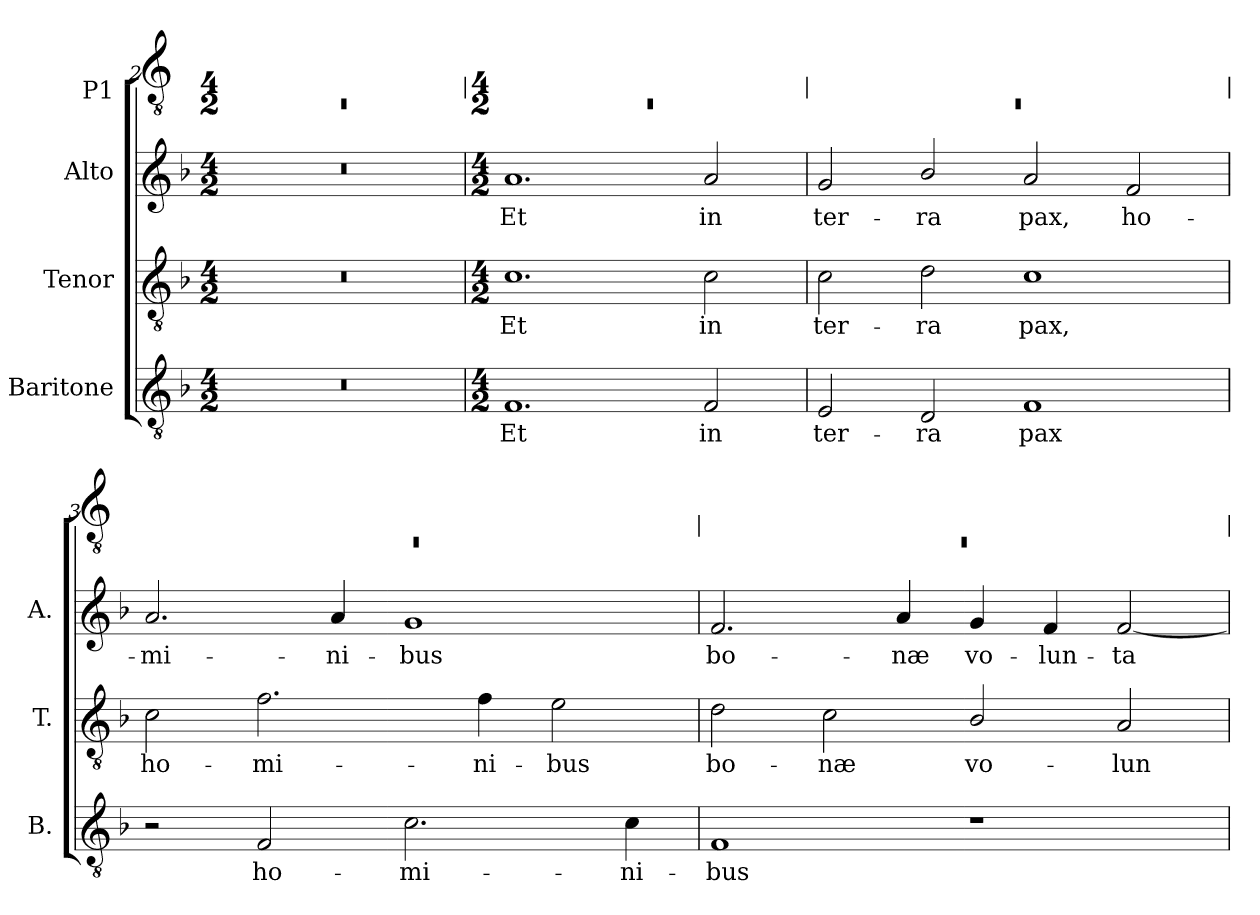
**kern	**text	**kern	**text	**kern	**text	**kern
*part4	*part4	*part3	*part3	*part2	*part2	*part1
*staff4	*staff4	*staff3	*staff3	*staff2	*staff2	*staff1
*I"Baritone	*	*I"Tenor	*	*I"Alto	*	*I"P1
*I'B.	*	*I'T.	*	*I'A.	*	*
*	*	*	*	*	*	*stria0
*clefGv2	*	*clefGv2	*	*clefG2	*	*clefGv2
*ITrd7c12	*	*ITrd7c12	*	*	*	*ITrd7c12
*k[b-]	*	*k[b-]	*	*k[b-]	*	*k[]
*F:	*	*F:	*	*F:	*	*C:
*M4/2	*	*M4/2	*	*M4/2	*	*M4/2
=2	=2	=2	=2	=2	=2	=2
!LO:N:vis=1	!	!LO:N:vis=1	!	!LO:N:vis=1	!	!LO:N:vis=1
0r	.	0r	.	0r	.	0r
!!LO:LB:g=z
=1	=1	=1	=1	=1	=1	=1
*M4/2	*	*M4/2	*	*M4/2	*	*M4/2
!	!LO:LY:b:color=#000000	!	!	!	!	!
!	!	!	!LO:LY:b:color=#000000	!	!	!
!	!	!	!	!	!LO:LY:b:color=#000000	!LO:N:vis=1
1.FFi	Et	1.Ci	Et	1.ai	Et	0r
!	!LO:LY:b:color=#000000	!	!	!	!	!
!	!	!	!LO:LY:b:color=#000000	!	!	!
!	!	!	!	!	!LO:LY:b:color=#000000	!
2FFi/	in	2Ci\	in	2ai/	in	.
=2	=2	=2	=2	=2	=2	=2
!	!LO:LY:b:color=#000000	!	!	!	!	!
!	!	!	!LO:LY:b:color=#000000	!	!	!
!	!	!	!	!	!LO:LY:b:color=#000000	!LO:N:vis=1
2EEi/	ter-	2Ci\	ter-	2gi/	ter-	0r
!	!LO:LY:b:color=#000000	!	!	!	!	!
!	!	!	!LO:LY:b:color=#000000	!	!	!
!	!	!	!	!	!LO:LY:b:color=#000000	!
2DDi/	-ra	2Di\	-ra	2b-i/	-ra	.
!	!LO:LY:b:color=#000000	!	!	!	!	!
!	!	!	!LO:LY:b:color=#000000	!	!	!
!	!	!	!	!	!LO:LY:b:color=#000000	!
1FFi	pax	1Ci	pax,	2ai/	pax,	.
!	!	!	!	!	!LO:LY:b:color=#000000	!
.	.	.	.	2fi/	ho-	.
=3	=3	=3	=3	=3	=3	=3
!	!	!	!LO:LY:b:color=#000000	!	!	!
!	!	!	!	!	!LO:LY:b:color=#000000	!LO:N:vis=1
2r	.	2Ci\	ho-	2.ai/	-mi-	0r
!	!LO:LY:b:color=#000000	!	!	!	!	!
!	!	!	!LO:LY:b:color=#000000	!	!	!
2FFi/	ho-	2.Fi\	-mi-	.	.	.
!	!	!	!	!	!LO:LY:b:color=#000000	!
.	.	.	.	4ai/	-ni-	.
!	!LO:LY:b:color=#000000	!	!	!	!	!
!	!	!	!	!	!LO:LY:b:color=#000000	!
2.Ci\	-mi-	.	.	1gi	-bus	.
!	!	!	!LO:LY:b:color=#000000	!	!	!
.	.	4Fi\	-ni-	.	.	.
!	!	!	!LO:LY:b:color=#000000	!	!	!
.	.	2Ei\	-bus	.	.	.
!	!LO:LY:b:color=#000000	!	!	!	!	!
4Ci\	-ni-	.	.	.	.	.
=4	=4	=4	=4	=4	=4	=4
!	!LO:LY:b:color=#000000	!	!	!	!	!
!	!	!	!LO:LY:b:color=#000000	!	!	!
!	!	!	!	!	!LO:LY:b:color=#000000	!LO:N:vis=1
1FFi	-bus	2Di\	bo-	2.fi/	bo-	0r
!	!	!	!LO:LY:b:color=#000000	!	!	!
.	.	2Ci\	-næ	.	.	.
!	!	!	!	!	!LO:LY:b:color=#000000	!
.	.	.	.	4ai/	-næ	.
!	!	!	!LO:LY:b:color=#000000	!	!	!
!	!	!	!	!	!LO:LY:b:color=#000000	!
1r	.	2BB-i/	vo-	4gi/	vo-	.
!	!	!	!	!	!LO:LY:b:color=#000000	!
.	.	.	.	4fi/	-lun-	.
!	!	!	!LO:LY:b:color=#000000	!	!	!
!	!	!	!	!	!LO:LY:b:color=#000000	!
.	.	2AAi/	-lun-	[2fi/	-ta-	.
=	=	=	=	=	=	=
*-	*-	*-	*-	*-	*-	*-
